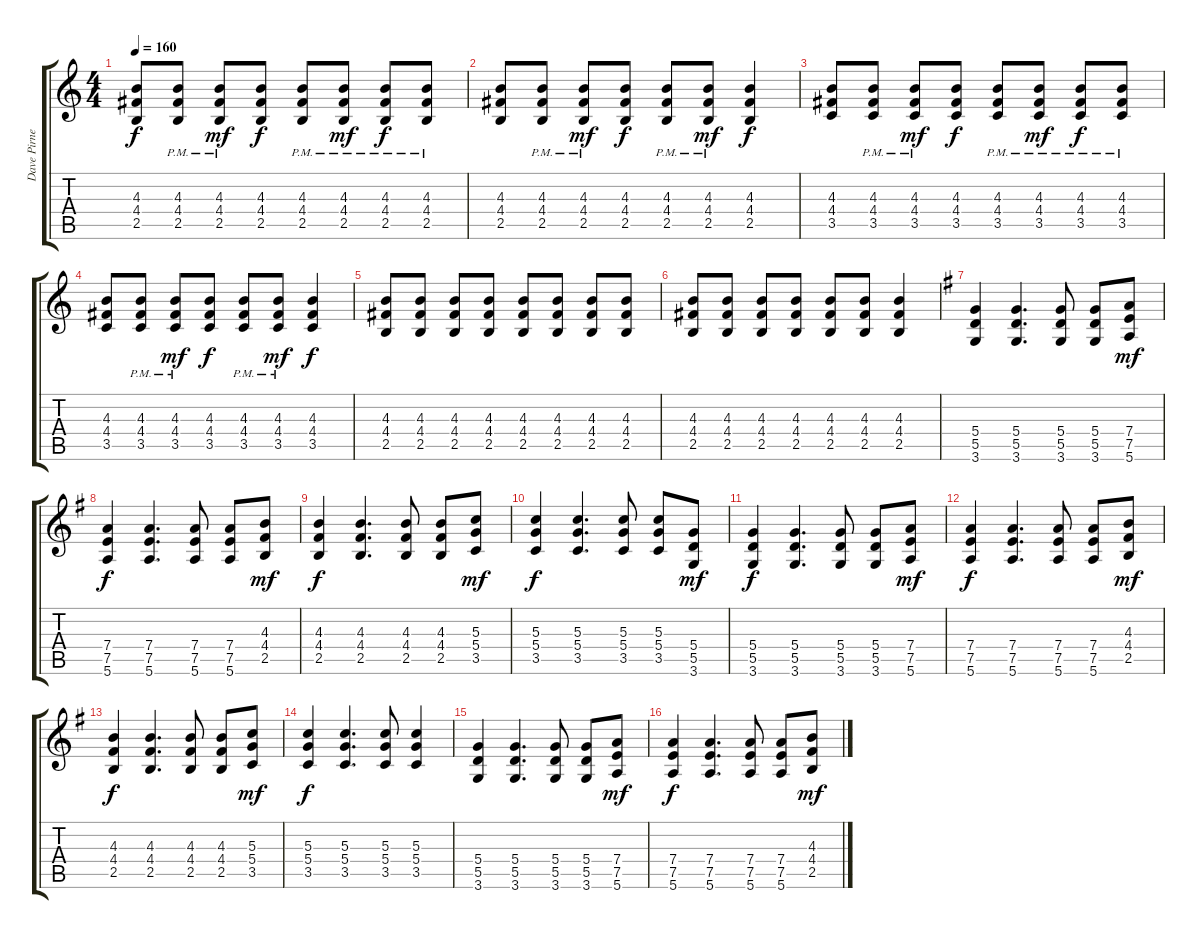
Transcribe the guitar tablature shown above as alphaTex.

\track ("Dave Pirner" "Dave Pirne") {instrument electricguitarclean}
\staff {score tabs}
\tuning (E4 B3 G3 D3 A2 E2) {hide}
\ts (4 4)
\tempo 160
\clef g2
\ks c
(4.3 4.4 2.5).8{dy f} (4.3{pm} 4.4{pm} 2.5{pm}).8 (4.3{pm} 4.4{pm} 2.5{pm}).8{dy mf} (4.3 4.4 2.5).8{dy f} (4.3{pm} 4.4{pm} 2.5{pm}).8 (4.3{pm} 4.4{pm} 2.5{pm}).8{dy mf} (4.3{pm} 4.4{pm} 2.5{pm}).8{dy f} (4.3{pm} 4.4{pm} 2.5{pm}).8 |
(4.3 4.4 2.5).8 (4.3 4.4 2.5{pm}).8 (4.3 4.4 2.5{pm}).8{dy mf} (4.3 4.4 2.5).8{dy f} (4.3 4.4 2.5{pm}).8 (4.3 4.4 2.5{pm}).8{dy mf} (4.3 4.4 2.5).4{dy f} |
(4.3 4.4 3.5).8 (4.3{pm} 4.4{pm} 3.5{pm}).8 (4.3{pm} 4.4{pm} 3.5{pm}).8{dy mf} (4.3 4.4 3.5).8{dy f} (4.3{pm} 4.4{pm} 3.5{pm}).8 (4.3{pm} 4.4{pm} 3.5{pm}).8{dy mf} (4.3{pm} 4.4{pm} 3.5{pm}).8{dy f} (4.3{pm} 4.4{pm} 3.5{pm}).8 |
(4.3 4.4 3.5).8 (4.3{pm} 4.4{pm} 3.5{pm}).8 (4.3{pm} 4.4{pm} 3.5{pm}).8{dy mf} (4.3 4.4 3.5).8{dy f} (4.3{pm} 4.4{pm} 3.5{pm}).8 (4.3{pm} 4.4{pm} 3.5{pm}).8{dy mf} (4.3 4.4 3.5).4{dy f} |
(4.3 4.4 2.5).8 (4.3 4.4 2.5).8 (4.3 4.4 2.5).8 (4.3 4.4 2.5).8 (4.3 4.4 2.5).8 (4.3 4.4 2.5).8 (4.3 4.4 2.5).8 (4.3 4.4 2.5).8 |
(4.3 4.4 2.5).8 (4.3 4.4 2.5).8 (4.3 4.4 2.5).8 (4.3 4.4 2.5).8 (4.3 4.4 2.5).8 (4.3 4.4 2.5).8 (4.3 4.4 2.5).4 |
\ks g
(5.4 5.5 3.6).4 (5.4 5.5 3.6).4{d} (5.4 5.5 3.6).8 (5.4 5.5 3.6).8 (7.4 7.5 5.6).8{dy mf} |
(7.4 7.5 5.6).4{dy f} (7.4 7.5 5.6).4{d} (7.4 7.5 5.6).8 (7.4 7.5 5.6).8 (4.3 4.4 2.5).8{dy mf} |
(4.3 4.4 2.5).4{dy f} (4.3 4.4 2.5).4{d} (4.3 4.4 2.5).8 (4.3 4.4 2.5).8 (5.3 5.4 3.5).8{dy mf} |
(5.3 5.4 3.5).4{dy f} (5.3 5.4 3.5).4{d} (5.3 5.4 3.5).8 (5.3 5.4 3.5).8 (5.4 5.5 3.6).8{dy mf} |
(5.4 5.5 3.6).4{dy f} (5.4 5.5 3.6).4{d} (5.4 5.5 3.6).8 (5.4 5.5 3.6).8 (7.4 7.5 5.6).8{dy mf} |
(7.4 7.5 5.6).4{dy f} (7.4 7.5 5.6).4{d} (7.4 7.5 5.6).8 (7.4 7.5 5.6).8 (4.3 4.4 2.5).8{dy mf} |
(4.3 4.4 2.5).4{dy f} (4.3 4.4 2.5).4{d} (4.3 4.4 2.5).8 (4.3 4.4 2.5).8 (5.3 5.4 3.5).8{dy mf} |
(5.3 5.4 3.5).4{dy f} (5.3 5.4 3.5).4{d} (5.3 5.4 3.5).8 (5.3 5.4 3.5).4 |
(5.4 5.5 3.6).4 (5.4 5.5 3.6).4{d} (5.4 5.5 3.6).8 (5.4 5.5 3.6).8 (7.4 7.5 5.6).8{dy mf} |
(7.4 7.5 5.6).4{dy f} (7.4 7.5 5.6).4{d} (7.4 7.5 5.6).8 (7.4 7.5 5.6).8 (4.3 4.4 2.5).8{dy mf}
